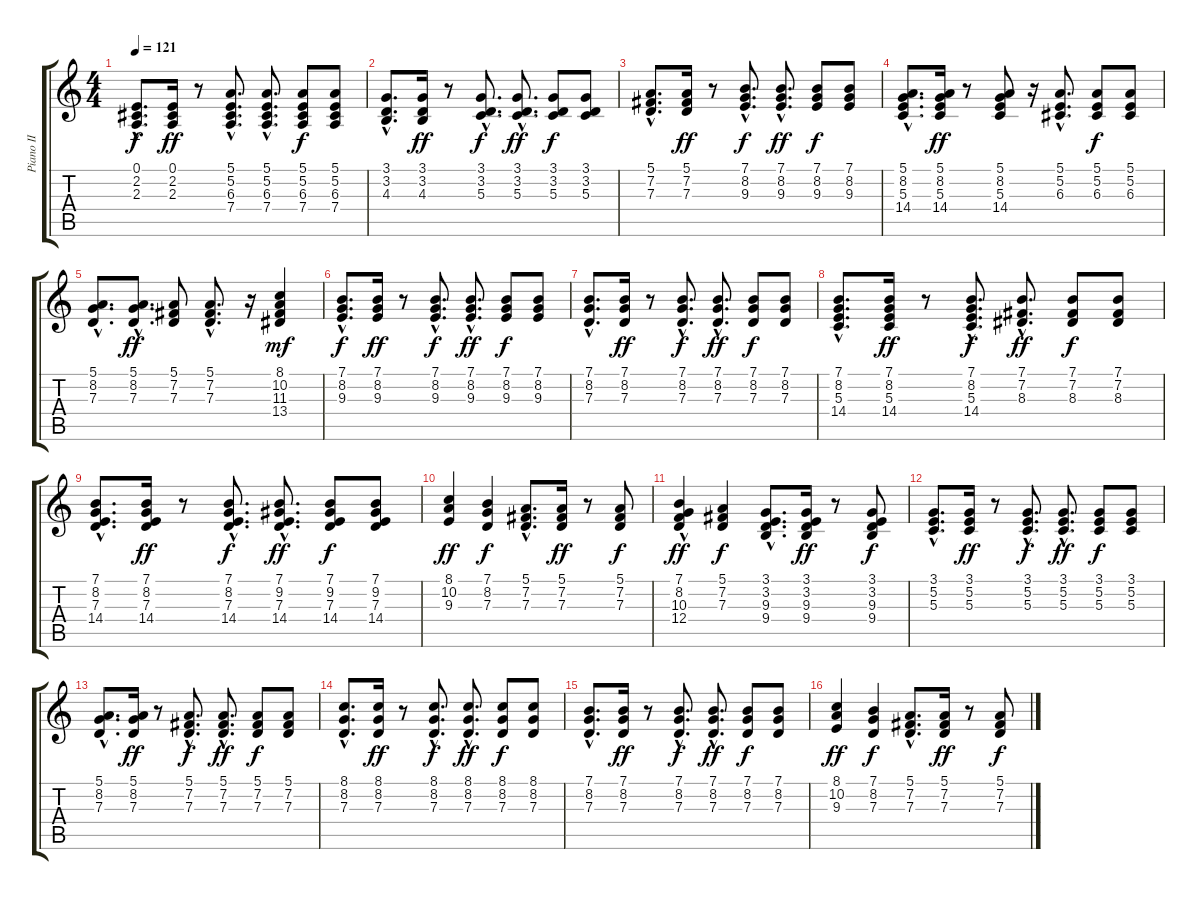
\track ("Piano II" "Piano II") {instrument electricgrandpiano}
\staff {score tabs}
\tuning (E4 B3 G3 D3 A2 E2) {hide}
\ts (4 4)
\tempo 121
\clef g2
\ks c
(0.1{hac} 2.2{hac} 2.3{hac}).8{d dy f} (0.1 2.2 2.3).16{dy ff} r.8 (5.1 5.2{hac} 6.3{hac} 7.4{hac}).8{d} (5.1{hac} 5.2{hac} 6.3{hac} 7.4{hac}).8{d} (5.1 5.2 6.3 7.4).8{dy f} (5.1 5.2 6.3 7.4).8 |
(3.1{hac} 3.2{hac} 4.3{hac}).8{d} (3.1 3.2 4.3).16{dy ff} r.8 (3.1{hac} 3.2{hac} 5.3{hac}).8{d dy f} (3.1{hac} 3.2{hac} 5.3{hac}).8{d dy ff} (3.1 3.2 5.3).8{dy f} (3.1 3.2 5.3).8 |
(5.1{hac} 7.2{hac} 7.3{hac}).8{d} (5.1 7.2 7.3).16{dy ff} r.8 (7.1{hac} 8.2{hac} 9.3{hac}).8{d dy f} (7.1{hac} 8.2{hac} 9.3{hac}).8{d dy ff} (7.1 8.2 9.3).8{dy f} (7.1 8.2 9.3).8 |
(5.1 8.2{hac} 5.3{hac} 14.4{hac}).8{d} (5.1 8.2 5.3 14.4).16{dy ff} r.8 (5.1 8.2 5.3 14.4).8 r.16 (5.1{hac} 5.2{hac} 6.3{hac}).8{d} (5.1 5.2 6.3).8{dy f} (5.1 5.2 6.3).8 |
(5.1{hac} 8.2{hac} 7.3{hac}).8{d} (5.1{hac} 8.2{hac} 7.3{hac}).8{d dy ff} (5.1 7.2 7.3).8 (5.1{hac} 7.2{hac} 7.3{hac}).8{d} r.16 (8.1 10.2 11.3 13.4).4{dy mf} |
(7.1{hac} 8.2{hac} 9.3{hac}).8{d dy f} (7.1 8.2 9.3).16{dy ff} r.8 (7.1{hac} 8.2{hac} 9.3{hac}).8{d dy f} (7.1{hac} 8.2{hac} 9.3{hac}).8{d dy ff} (7.1 8.2 9.3).8{dy f} (7.1 8.2 9.3).8 |
(7.1{hac} 8.2{hac} 7.3{hac}).8{d} (7.1 8.2 7.3).16{dy ff} r.8 (7.1{hac} 8.2{hac} 7.3{hac}).8{d dy f} (7.1{hac} 8.2{hac} 7.3{hac}).8{d dy ff} (7.1 8.2 7.3).8{dy f} (7.1 8.2 7.3).8 |
(7.1{hac} 8.2{hac} 5.3{hac} 14.4{hac}).8{d} (7.1 8.2 5.3 14.4).16{dy ff} r.8 (7.1{hac} 8.2{hac} 5.3{hac} 14.4{hac}).8{d dy f} (7.1{hac} 7.2{hac} 8.3{hac}).8{d dy ff} (7.1 7.2 8.3).8{dy f} (7.1 7.2 8.3).8 |
(7.1{hac} 8.2{hac} 7.3{hac} 14.4{hac}).8{d} (7.1 8.2 7.3 14.4).16{dy ff} r.8 (7.1{hac} 8.2{hac} 7.3{hac} 14.4{hac}).8{d dy f} (7.1{hac} 9.2{hac} 7.3{hac} 14.4{hac}).8{d dy ff} (7.1 9.2 7.3 14.4).8{dy f} (7.1 9.2 7.3 14.4).8 |
(8.1 10.2 9.3).4{dy ff} (7.1 8.2 7.3).4{dy f} (5.1{hac} 7.2{hac} 7.3{hac}).8{d} (5.1 7.2 7.3).16{dy ff} r.8 (5.1 7.2 7.3).8{dy f} |
(7.1 8.2 10.3{hac} 12.4).4{dy ff} (5.1 7.2 7.3).4{dy f} (3.1{hac} 3.2{hac} 9.3{hac} 9.4{hac}).8{d} (3.1 3.2 9.3 9.4).16{dy ff} r.8 (3.1 3.2 9.3 9.4).8{dy f} |
(3.1{hac} 5.2{hac} 5.3{hac}).8{d} (3.1 5.2 5.3).16{dy ff} r.8 (3.1{hac} 5.2{hac} 5.3{hac}).8{d dy f} (3.1{hac} 5.2{hac} 5.3{hac}).8{d dy ff} (3.1 5.2 5.3).8{dy f} (3.1 5.2 5.3).8 |
(5.1{hac} 8.2{hac} 7.3{hac}).8{d} (5.1 8.2 7.3).16{dy ff} r.8 (5.1{hac} 7.2{hac} 7.3{hac}).8{d dy f} (5.1{hac} 7.2{hac} 7.3{hac}).8{d dy ff} (5.1 7.2 7.3).8{dy f} (5.1 7.2 7.3).8 |
(8.1{hac} 8.2{hac} 7.3{hac}).8{d} (8.1 8.2 7.3).16{dy ff} r.8 (8.1{hac} 8.2{hac} 7.3{hac}).8{d dy f} (8.1{hac} 8.2{hac} 7.3{hac}).8{d dy ff} (8.1 8.2 7.3).8{dy f} (8.1 8.2 7.3).8 |
(7.1{hac} 8.2{hac} 7.3{hac}).8{d} (7.1 8.2 7.3).16{dy ff} r.8 (7.1{hac} 8.2{hac} 7.3{hac}).8{d dy f} (7.1{hac} 8.2{hac} 7.3{hac}).8{d dy ff} (7.1 8.2 7.3).8{dy f} (7.1 8.2 7.3).8 |
(8.1 10.2 9.3).4{dy ff} (7.1 8.2 7.3).4{dy f} (5.1{hac} 7.2{hac} 7.3{hac}).8{d} (5.1 7.2 7.3).16{dy ff} r.8 (5.1 7.2 7.3).8{dy f}
